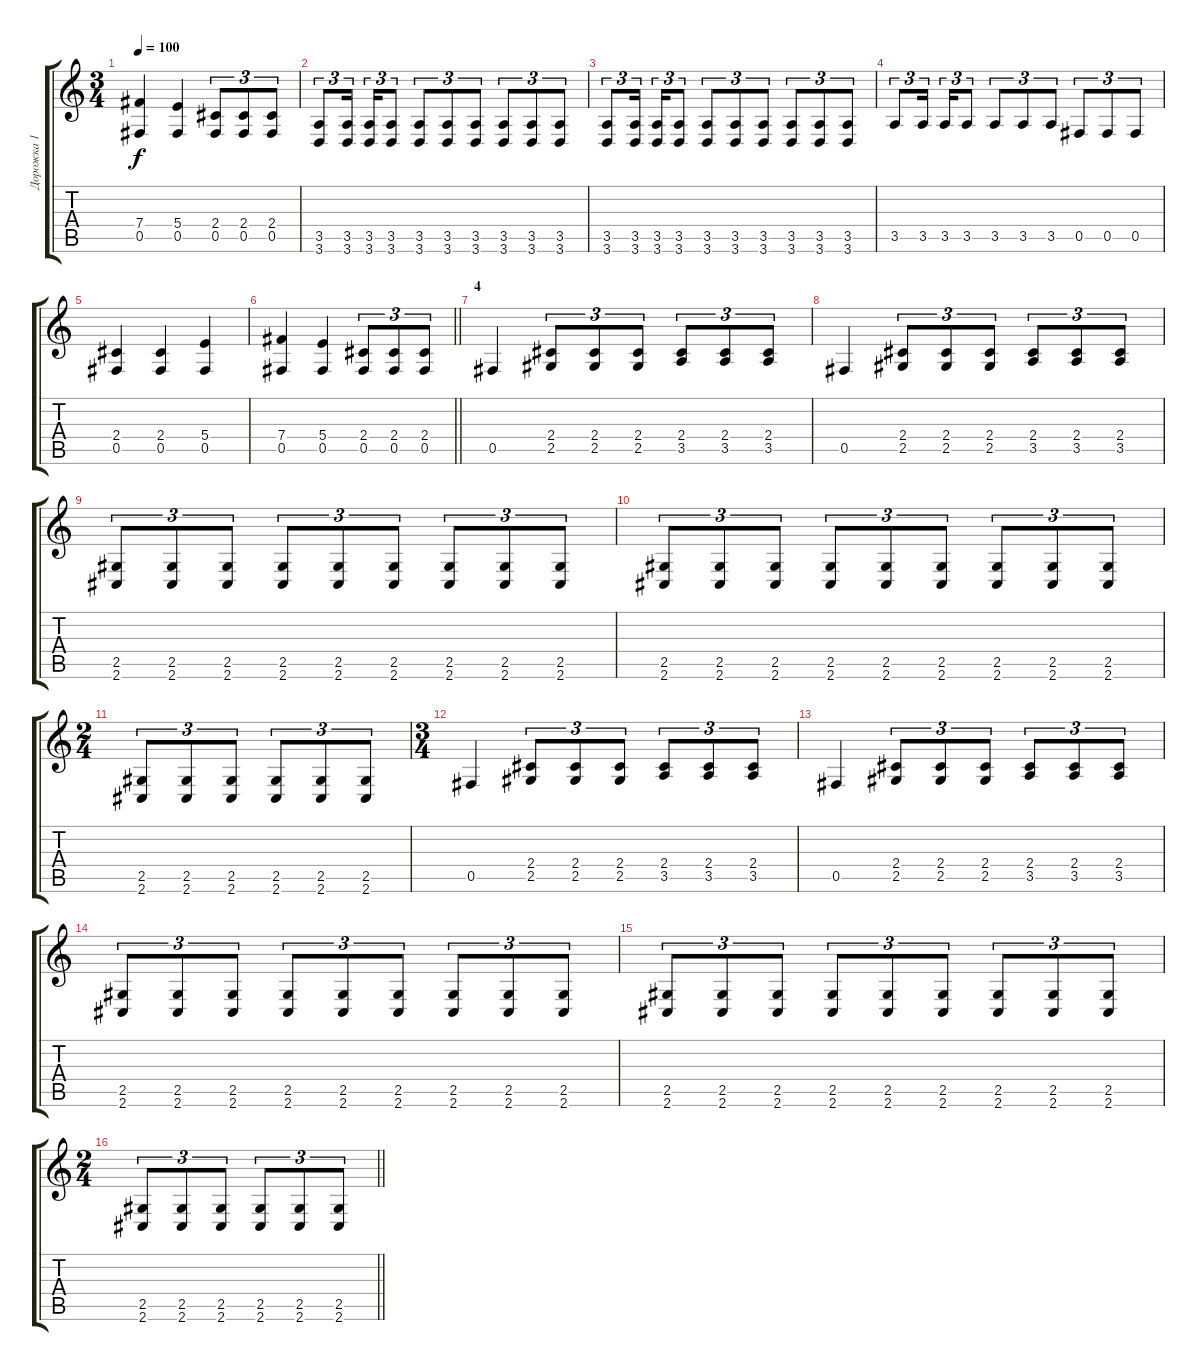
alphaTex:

\track ("Дорожка 1" "Дорожка 1") {instrument distortionguitar}
\staff {score tabs}
\tuning (Db4 Ab3 E3 B2 Gb2 B1) {hide}
\ts (3 4)
\tempo 100
\clef g2
\ks c
(7.4 0.5).4{dy f} (5.4 0.5).4 (2.4 0.5).8{tu (3 2)} (2.4 0.5).8{tu (3 2)} (2.4 0.5).8{tu (3 2)} |
(3.5 3.6).8{tu (3 2)} (3.5 3.6).16{tu (3 2) beam splitsecondary} (3.5 3.6).16{tu (3 2)} (3.5 3.6).8{tu (3 2)} (3.5 3.6).8{tu (3 2)} (3.5 3.6).8{tu (3 2)} (3.5 3.6).8{tu (3 2)} (3.5 3.6).8{tu (3 2)} (3.5 3.6).8{tu (3 2)} (3.5 3.6).8{tu (3 2)} |
(3.5 3.6).8{tu (3 2)} (3.5 3.6).16{tu (3 2) beam splitsecondary} (3.5 3.6).16{tu (3 2)} (3.5 3.6).8{tu (3 2)} (3.5 3.6).8{tu (3 2)} (3.5 3.6).8{tu (3 2)} (3.5 3.6).8{tu (3 2)} (3.5 3.6).8{tu (3 2)} (3.5 3.6).8{tu (3 2)} (3.5 3.6).8{tu (3 2)} |
3.5.8{tu (3 2)} 3.5.16{tu (3 2) beam splitsecondary} 3.5.16{tu (3 2)} 3.5.8{tu (3 2)} 3.5.8{tu (3 2)} 3.5.8{tu (3 2)} 3.5.8{tu (3 2)} 0.5.8{tu (3 2)} 0.5.8{tu (3 2)} 0.5.8{tu (3 2)} |
(2.4 0.5).4 (2.4 0.5).4 (5.4 0.5).4 |
\barLineRight lightlight
(7.4 0.5).4 (5.4 0.5).4 (2.4 0.5).8{tu (3 2)} (2.4 0.5).8{tu (3 2)} (2.4 0.5).8{tu (3 2)} |
\section ("" "4")
0.5.4 (2.4 2.5).8{tu (3 2)} (2.4 2.5).8{tu (3 2)} (2.4 2.5).8{tu (3 2)} (2.4 3.5).8{tu (3 2)} (2.4 3.5).8{tu (3 2)} (2.4 3.5).8{tu (3 2)} |
0.5.4 (2.4 2.5).8{tu (3 2)} (2.4 2.5).8{tu (3 2)} (2.4 2.5).8{tu (3 2)} (2.4 3.5).8{tu (3 2)} (2.4 3.5).8{tu (3 2)} (2.4 3.5).8{tu (3 2)} |
(2.5 2.6).8{tu (3 2)} (2.5 2.6).8{tu (3 2)} (2.5 2.6).8{tu (3 2)} (2.5 2.6).8{tu (3 2)} (2.5 2.6).8{tu (3 2)} (2.5 2.6).8{tu (3 2)} (2.5 2.6).8{tu (3 2)} (2.5 2.6).8{tu (3 2)} (2.5 2.6).8{tu (3 2)} |
(2.5 2.6).8{tu (3 2)} (2.5 2.6).8{tu (3 2)} (2.5 2.6).8{tu (3 2)} (2.5 2.6).8{tu (3 2)} (2.5 2.6).8{tu (3 2)} (2.5 2.6).8{tu (3 2)} (2.5 2.6).8{tu (3 2)} (2.5 2.6).8{tu (3 2)} (2.5 2.6).8{tu (3 2)} |
\ts (2 4)
(2.5 2.6).8{tu (3 2)} (2.5 2.6).8{tu (3 2)} (2.5 2.6).8{tu (3 2)} (2.5 2.6).8{tu (3 2)} (2.5 2.6).8{tu (3 2)} (2.5 2.6).8{tu (3 2)} |
\ts (3 4)
0.5.4 (2.4 2.5).8{tu (3 2)} (2.4 2.5).8{tu (3 2)} (2.4 2.5).8{tu (3 2)} (2.4 3.5).8{tu (3 2)} (2.4 3.5).8{tu (3 2)} (2.4 3.5).8{tu (3 2)} |
0.5.4 (2.4 2.5).8{tu (3 2)} (2.4 2.5).8{tu (3 2)} (2.4 2.5).8{tu (3 2)} (2.4 3.5).8{tu (3 2)} (2.4 3.5).8{tu (3 2)} (2.4 3.5).8{tu (3 2)} |
(2.5 2.6).8{tu (3 2)} (2.5 2.6).8{tu (3 2)} (2.5 2.6).8{tu (3 2)} (2.5 2.6).8{tu (3 2)} (2.5 2.6).8{tu (3 2)} (2.5 2.6).8{tu (3 2)} (2.5 2.6).8{tu (3 2)} (2.5 2.6).8{tu (3 2)} (2.5 2.6).8{tu (3 2)} |
(2.5 2.6).8{tu (3 2)} (2.5 2.6).8{tu (3 2)} (2.5 2.6).8{tu (3 2)} (2.5 2.6).8{tu (3 2)} (2.5 2.6).8{tu (3 2)} (2.5 2.6).8{tu (3 2)} (2.5 2.6).8{tu (3 2)} (2.5 2.6).8{tu (3 2)} (2.5 2.6).8{tu (3 2)} |
\ts (2 4)
\barLineRight lightlight
(2.5 2.6).8{tu (3 2)} (2.5 2.6).8{tu (3 2)} (2.5 2.6).8{tu (3 2)} (2.5 2.6).8{tu (3 2)} (2.5 2.6).8{tu (3 2)} (2.5 2.6).8{tu (3 2)}
